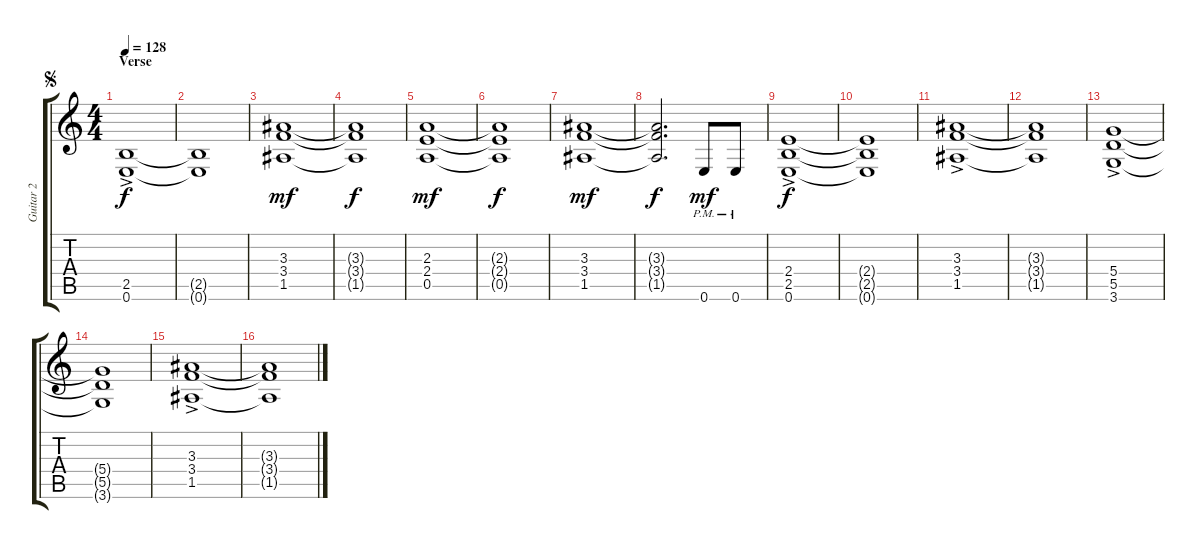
\track ("Guitar 2" "Guitar 2") {instrument distortionguitar}
\staff {score tabs}
\tuning (E4 B3 G3 D3 A2 E2) {hide}
\ts (4 4)
\section ("" "Verse")
\jump segno
\tempo 128
\clef g2
\ks c
(2.5{ac} 0.6{ac}).1{dy f} |
(2.5{t} 0.6{t}).1 |
(3.3 3.4 1.5).1{dy mf} |
(3.3{t} 3.4{t} 1.5{t}).1{dy f} |
(2.3 2.4 0.5).1{dy mf} |
(2.3{t} 2.4{t} 0.5{t}).1{dy f} |
(3.3 3.4 1.5).1{dy mf} |
(3.3{t} 3.4{t} 1.5{t}).2{d dy f} 0.6{pm}.8{dy mf} 0.6{pm}.8 |
(2.4{ac} 2.5{ac} 0.6{ac}).1{dy f} |
(2.4{t} 2.5{t} 0.6{t}).1 |
(3.3{ac} 3.4{ac} 1.5{ac}).1 |
(3.3{t} 3.4{t} 1.5{t}).1 |
(5.4{ac} 5.5{ac} 3.6{ac}).1 |
(5.4{t} 5.5{t} 3.6{t}).1 |
(3.3{ac} 3.4{ac} 1.5{ac}).1 |
(3.3{t} 3.4{t} 1.5{t}).1
